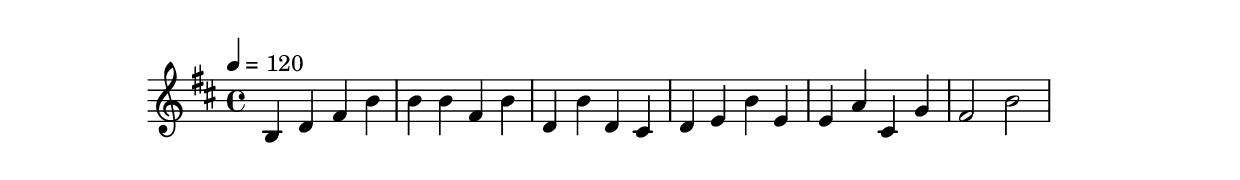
\score {
	\header
	{
		title = "survey2Minor"
		subtitle = "2019-04-15"
		composer = "Daniel Ackermans"
	}

	\new Staff {
		\key b \minor
		\clef "treble"
		\time 4/4
		\tempo 4 = 120
		b4 d' fis' b' b' b' fis' b' d' b' d' cis' d' e' b' e' e' a' cis' g' fis'2 b'
	}
	\layout { }
	\midi { }
}
